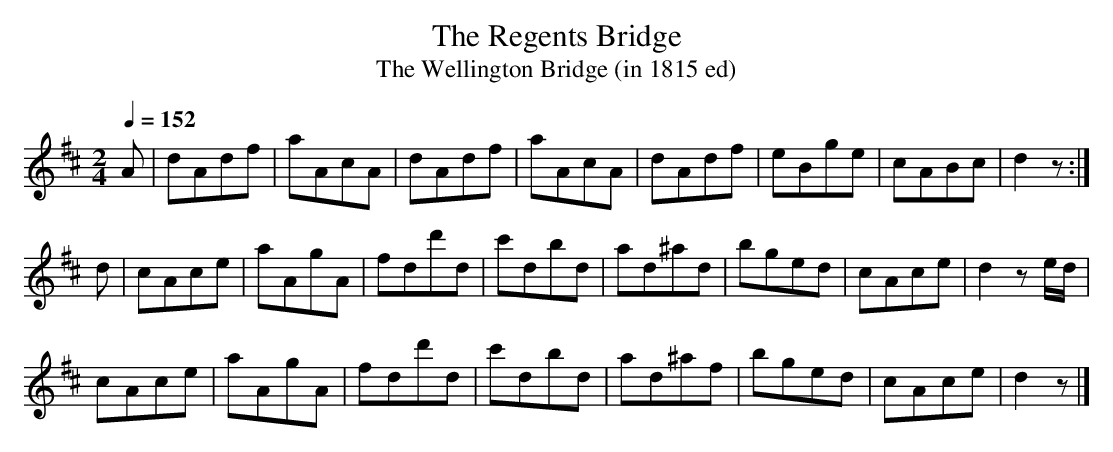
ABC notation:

X:1
T:The Regents Bridge
T:The Wellington Bridge (in 1815 ed)
M:2/4
L:1/8
Q:1/4=152
K:D
A|dAdf|aAcA|dAdf |aAcA |dAdf |eBge|cABc|d2z   :|
d|cAce|aAgA|fdd'd|c'dbd|ad^ad|bged|cAce|d2ze/d/|
  cAce|aAgA|fdd'd|c'dbd|ad^af|bged|cAce|d2z   |]
